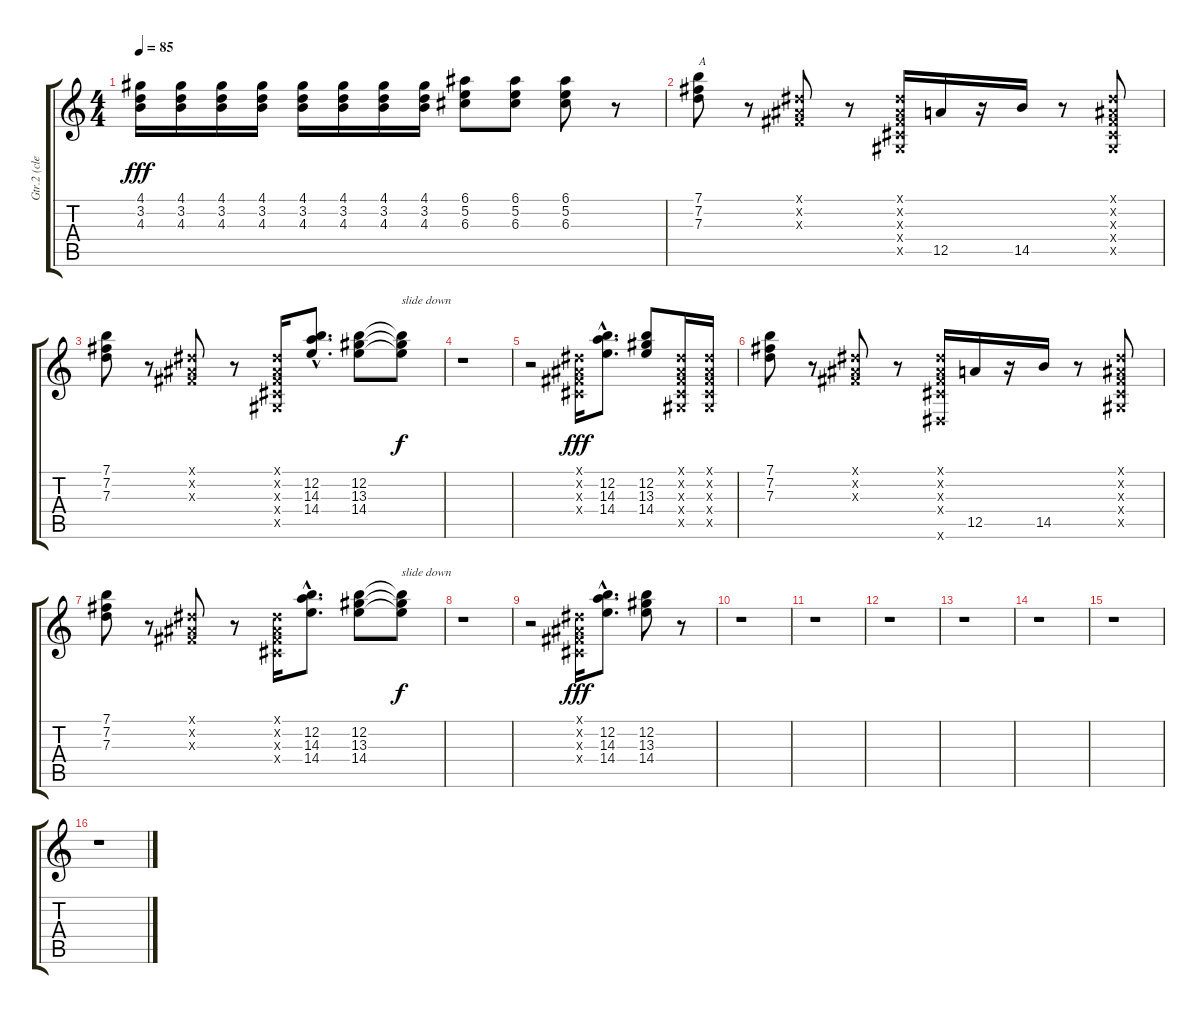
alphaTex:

\track ("Gtr.2 (clean)" "Gtr.2 (cle") {instrument electricguitarclean}
\staff {score tabs}
\tuning (E4 B3 G3 D3 A2 E2) {hide}
\ts (4 4)
\tempo 85
\clef g2
\ks c
(4.1 3.2 4.3).16{dy fff} (4.1 3.2 4.3).16 (4.1 3.2 4.3).16 (4.1 3.2 4.3).16 (4.1 3.2 4.3).16 (4.1 3.2 4.3).16 (4.1 3.2 4.3).16 (4.1 3.2 4.3).16 (6.1 5.2 6.3).8 (6.1 5.2 6.3).8 (6.1 5.2 6.3).8 r.8 |
(7.1 7.2 7.3).8{txt "A"} r.8 (-1.1{x} -1.2{x} -1.3{x}).8 r.8 (-1.1{x} -1.2{x} -1.3{x} -1.4{x} -1.5{x}).16 12.5.16 r.16 14.5.16 r.8 (-1.1{x} -1.2{x} -1.3{x} -1.4{x} -1.5{x}).8 |
(7.1 7.2 7.3).8 r.8 (-1.1{x} -1.2{x} -1.3{x}).8 r.8 (-1.1{x} -1.2{x} -1.3{x} -1.4{x} -1.5{x}).16 (12.2{hac} 14.3{hac} 14.4{hac}).8{d} (12.2 13.3 14.4).8 (12.2{t} 13.3{t} 14.4{t}).8{txt "slide down" dy f} |
r.1 |
r.2 (-1.1{x} -1.2{x} -1.3{x} -1.4{x}).16{dy fff} (12.2{hac} 14.3{hac} 14.4{hac}).8{d} (12.2 13.3 14.4).8 (-1.1{x} -1.2{x} -1.3{x} -1.4{x} -1.5{x}).16 (-1.1{x} -1.2{x} -1.3{x} -1.4{x} -1.5{x}).16 |
(7.1 7.2 7.3).8 r.8 (-1.1{x} -1.2{x} -1.3{x}).8 r.8 (-1.1{x} -1.2{x} -1.3{x} -1.4{x} -1.6{x}).16 12.5.16 r.16 14.5.16 r.8 (-1.1{x} -1.2{x} -1.3{x} -1.4{x} -1.5{x}).8 |
(7.1 7.2 7.3).8 r.8 (-1.1{x} -1.2{x} -1.3{x}).8 r.8 (-1.1{x} -1.2{x} -1.3{x} -1.4{x}).16 (12.2{hac} 14.3{hac} 14.4{hac}).8{d} (12.2 13.3 14.4).8 (12.2{t} 13.3{t} 14.4{t}).8{txt "slide down" dy f} |
r.1 |
r.2 (-1.1{x} -1.2{x} -1.3{x} -1.4{x}).16{dy fff} (12.2{hac} 14.3{hac} 14.4{hac}).8{d} (12.2 13.3 14.4).8 r.8 |
r.1 |
r.1 |
r.1 |
r.1 |
r.1 |
r.1 |
r.1
